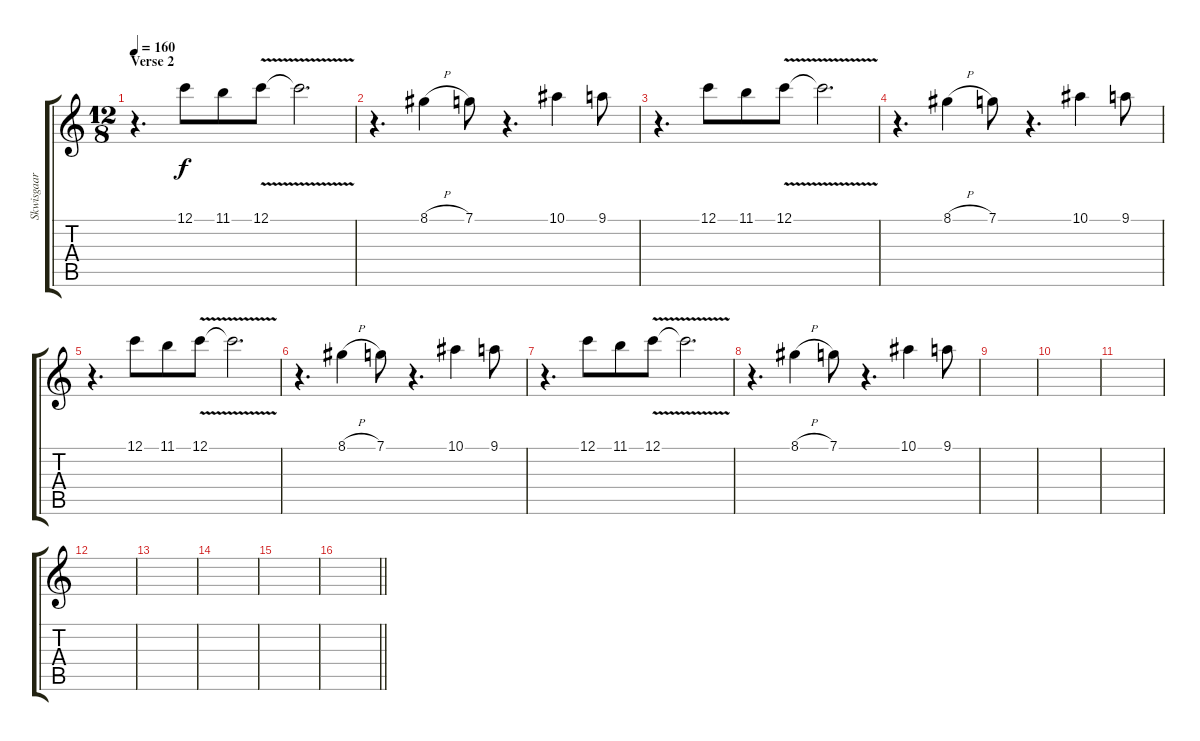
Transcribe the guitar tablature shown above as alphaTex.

\track ("Skwisgaar Skwigelf (Harmony Guitar 1)" "Skwisgaar ") {instrument distortionguitar}
\staff {score tabs}
\tuning (C4 G3 Eb3 Bb2 F2 C2) {hide}
\ts (12 8)
\section ("" "Verse 2")
\tempo 160
\clef g2
\ks c
r.4{d dy f} 12.1.8 11.1.8 12.1{v}.8 12.1{t}.2{d} |
r.4{d} 8.1{h}.4 7.1.8 r.4{d} 10.1.4 9.1.8 |
r.4{d} 12.1.8 11.1.8 12.1{v}.8 12.1{t}.2{d} |
r.4{d} 8.1{h}.4 7.1.8 r.4{d} 10.1.4 9.1.8 |
r.4{d} 12.1.8 11.1.8 12.1{v}.8 12.1{t}.2{d} |
r.4{d} 8.1{h}.4 7.1.8 r.4{d} 10.1.4 9.1.8 |
r.4{d} 12.1.8 11.1.8 12.1{v}.8 12.1{t}.2{d} |
r.4{d} 8.1{h}.4 7.1.8 r.4{d} 10.1.4 9.1.8 |
|
|
|
|
|
|
|
\barLineRight lightlight
